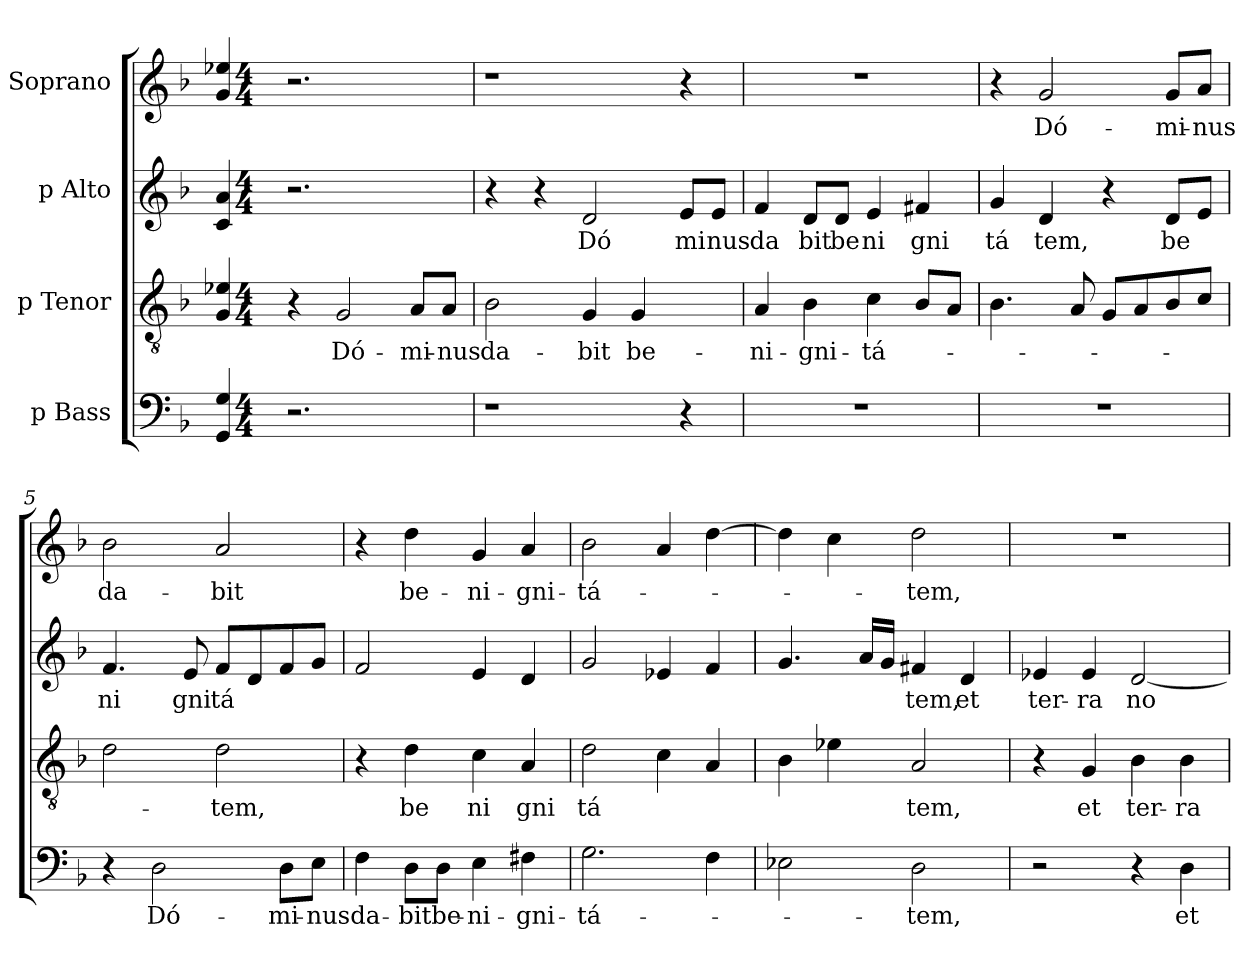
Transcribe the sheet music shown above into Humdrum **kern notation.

**kern	**text	**kern	**text	**kern	**text	**kern	**text
*part4	*part4	*part3	*part3	*part2	*part2	*part1	*part1
*staff4	*staff4	*staff3	*staff3	*staff2	*staff2	*staff1	*staff1
*I"p Bass	*	*I"p Tenor	*	*I"p Alto	*	*I"Soprano	*
!!LO:PB:g=z
*stria5	*	*stria5	*	*stria5	*	*stria5	*
*clefF4	*	*clefGv2	*	*clefG2	*	*clefG2	*
*k[b-]	*	*k[b-]	*	*k[b-]	*	*k[b-]	*
*F:	*	*F:	*	*F:	*	*F:	*
=1	=1	=1	=1	=1	=1	=1	=1
4G/ 4GG/	.	4e-X/ 4G/	.	4a/ 4c/	.	4ee-X/ 4g/	.
*M4/4	*	*M4/4	*	*M4/4	*	*M4/4	*
*met(c)	*	*met(c)	*	*met(c)	*	*met(c)	*
2.r	.	4r	.	2.r	.	2.r	.
!	!	!	!LO:LY:b:cj	!	!	!	!
.	.	2G/	Dó-	.	.	.	.
!	!	!	!LO:LY:b:cj	!	!	!	!
4ryy	.	8A/L	-mi-	4ryy	.	4ryy	.
!	!	!	!LO:LY:b:cj	!	!	!	!
.	.	8A/J	-nus	.	.	.	.
=2	=2	=2	=2	=2	=2	=2	=2
!	!	!	!LO:LY:b:cj	!	!	!	!
1r	.	2B-\	da-	4r	.	1r	.
.	.	.	.	4r	.	.	.
!	!	!	!LO:LY:b:cj	!	!LO:LY:b:cj	!	!
.	.	4G/	-bit	2d/	Dó	.	.
!	!	!	!LO:LY:b:cj	!	!	!	!
.	.	4G/	be-	.	.	.	.
!	!	!	!	!	!LO:LY:b:cj	!	!
4r	.	4ryy	.	8e/L	mi	4r	.
!	!	!	!	!	!LO:LY:b:cj	!	!
.	.	.	.	8e/J	nus	.	.
=3	=3	=3	=3	=3	=3	=3	=3
!	!	!	!LO:LY:b:cj	!	!LO:LY:b:cj	!	!
1r	.	4A/	-ni-	4f/	da	1r	.
!	!	!	!LO:LY:b:cj	!	!LO:LY:b:cj	!	!
.	.	4B-\	-gni-	8d/L	bit	.	.
!	!	!	!	!	!LO:LY:b:cj	!	!
.	.	.	.	8d/J	be	.	.
!	!	!	!LO:LY:b:cj	!	!LO:LY:b:cj	!	!
.	.	4c\	-tá-	4e/	ni	.	.
!	!	!	!	!	!LO:LY:b:cj	!	!
.	.	8B-/L	.	4f#X/	gni	.	.
.	.	8A/J	.	.	.	.	.
=4	=4	=4	=4	=4	=4	=4	=4
!	!	!	!	!	!LO:LY:b:cj	!	!
1r	.	4.B-\	.	4g/	tá	4r	.
!	!	!	!	!	!LO:LY:b:cj	!	!LO:LY:b:cj
.	.	.	.	4d/	tem,	2g/	Dó-
.	.	8A/	.	.	.	.	.
.	.	8G/L	.	4r	.	.	.
.	.	8A/	.	.	.	.	.
!	!	!	!	!	!LO:LY:b:cj	!	!LO:LY:b:cj
.	.	8B-/	.	8d/L	be	8g/L	-mi-
!	!	!	!	!	!	!	!LO:LY:b:cj
.	.	8c/J	.	8e/J	.	8a/J	-nus
!!LO:LB:g=z
=5	=5	=5	=5	=5	=5	=5	=5
!	!	!	!	!	!LO:LY:b:cj	!	!LO:LY:b:cj
4r	.	2d\	.	4.f/	ni	2b-\	da-
!	!LO:LY:b:cj	!	!	!	!	!	!
2D\	Dó-	.	.	.	.	.	.
!	!	!	!	!	!LO:LY:b:cj	!	!
.	.	.	.	8e/	gni	.	.
!	!	!	!LO:LY:b:cj	!	!LO:LY:b:cj	!	!LO:LY:b:cj
.	.	2d\	-tem,	8f/L	tá	2a/	-bit
.	.	.	.	8d/	.	.	.
!	!LO:LY:b:cj	!	!	!	!	!	!
8D\L	-mi-	.	.	8f/	.	.	.
!	!LO:LY:b:cj	!	!	!	!	!	!
8E\J	-nus	.	.	8g/J	.	.	.
=6	=6	=6	=6	=6	=6	=6	=6
!	!LO:LY:b:cj	!	!	!	!	!	!
4F\	da-	4r	.	2f/	.	4r	.
!	!LO:LY:b:cj	!	!LO:LY:b:cj	!	!	!	!LO:LY:b:cj
8D\L	-bit	4d\	be	.	.	4dd\	be-
!	!LO:LY:b:cj	!	!	!	!	!	!
8D\J	be-	.	.	.	.	.	.
!	!LO:LY:b:cj	!	!LO:LY:b:cj	!	!	!	!LO:LY:b:cj
4E\	-ni-	4c\	ni	4e/	.	4g/	-ni-
!	!LO:LY:b:cj	!	!LO:LY:b:cj	!	!	!	!LO:LY:b:cj
4F#X\	-gni-	4A/	gni	4d/	.	4a/	-gni-
=7	=7	=7	=7	=7	=7	=7	=7
!	!LO:LY:b:cj	!	!LO:LY:b:cj	!	!	!	!LO:LY:b:cj
2.G\	-tá-	2d\	tá	2g/	.	2b-\	-tá-
.	.	4c\	.	4e-X/	.	4a/	.
4F\	.	4A/	.	4f/	.	[>4dd\	.
=8	=8	=8	=8	=8	=8	=8	=8
2E-X\	.	4B-\	.	4.g/	.	4dd\]	.
.	.	4e-X\	.	.	.	4cc\	.
.	.	.	.	16a/L	.	.	.
.	.	.	.	16g/J	.	.	.
!	!LO:LY:b:cj	!	!LO:LY:b:cj	!	!LO:LY:b:cj	!	!LO:LY:b:cj
2D\	-tem,	2A/	tem,	4f#X/	tem,	2dd\	-tem,
!	!	!	!	!	!LO:LY:b:cj	!	!
.	.	.	.	4d/	et	.	.
!!LO:LB:g=z
=9	=9	=9	=9	=9	=9	=9	=9
!	!	!	!	!	!LO:LY:b:cj	!	!
2r	.	4r	.	4e-X/	ter-	1r	.
!	!	!	!LO:LY:b:cj	!	!LO:LY:b:cj	!	!
.	.	4G/	et	4e-/	-ra	.	.
!	!	!	!LO:LY:b:cj	!	!LO:LY:b:cj	!	!
4r	.	4B-\	ter-	[<2d/	no-	.	.
!	!LO:LY:b:cj	!	!LO:LY:b:cj	!	!	!	!
4D\	et	4B-\	-ra	.	.	.	.
=	=	=	=	=	=	=	=
*-	*-	*-	*-	*-	*-	*-	*-
